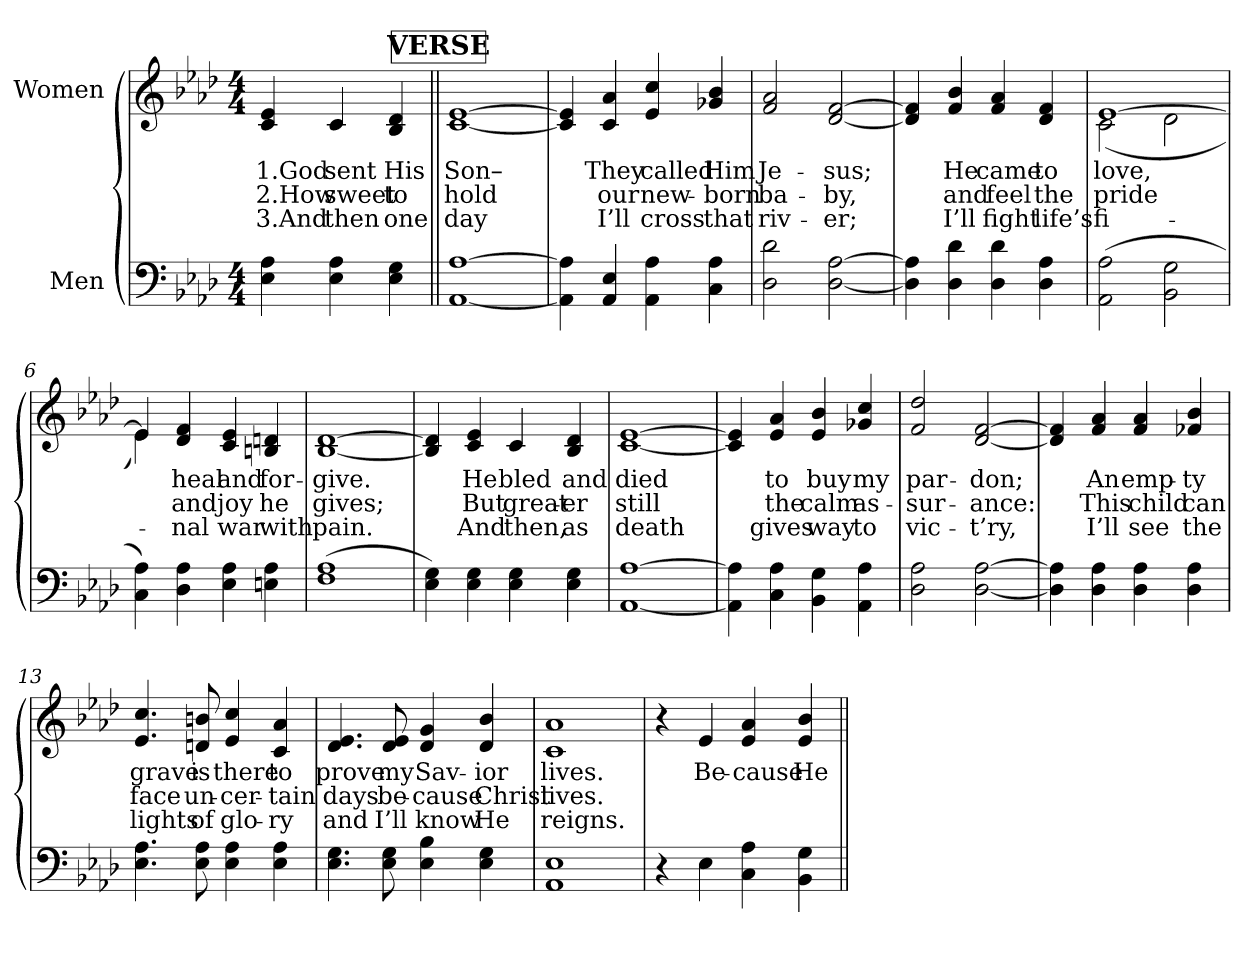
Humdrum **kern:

**kern	**kern	**text	**text	**text
*part2	*part1	*part1	*part1	*part1
*staff2	*staff1	*staff1	*staff1	*staff1
*I"Men	*I"Women	*	*	*
*clefF4	*clefG2	*	*	*
*k[b-e-a-d-]	*k[b-e-a-d-]	*	*	*
*A-:	*A-:	*	*	*
*M4/4	*M4/4	*	*	*
=	=	=	=	=
!	!	!LO:LY:b	!LO:LY:b	!LO:LY:b
4E-\ 4A-\	4c/ 4e-/	1.God	2.How	3.And
!	!	!LO:LY:b	!LO:LY:b	!LO:LY:b
4E-\ 4A-\	4c/	sent	sweet	then
!	!	!LO:LY:b	!LO:LY:b	!LO:LY:b
4E-\ 4G\	4B-/ 4d-/	His	to	one
!!LO:REH:place=s1:a:B:t=VERSE
=1||	=1||	=1||	=1||	=1||
!	!	!LO:LY:b	!LO:LY:b	!LO:LY:b
[1AA- [1A-	[1c [1e-	Son–	hold	day
=2	=2	=2	=2	=2
4AA-\] 4A-\]	4c/] 4e-/]	.	.	.
!	!	!LO:LY:b	!LO:LY:b	!LO:LY:b
4AA-/ 4E-/	4c/ 4a-/	They	our	I’ll
!	!	!LO:LY:b	!LO:LY:b	!LO:LY:b
4AA-\ 4A-\	4e-/ 4cc/	called	new-	cross
!	!	!LO:LY:b	!LO:LY:b	!LO:LY:b
4C\ 4A-\	4g-X/ 4b-/	Him	-born	that
=3	=3	=3	=3	=3
!	!	!LO:LY:b	!LO:LY:b	!LO:LY:b
2D-\ 2d-\	2f/ 2a-/	Je-	ba-	riv-
!	!	!LO:LY:b	!LO:LY:b	!LO:LY:b
[2D-\ [2A-\	[2d-/ [2f/	-sus;	-by,	-er;
!!LO:LB:g=z
=4	=4	=4	=4	=4
4D-\] 4A-\]	4d-/] 4f/]	.	.	.
!	!	!LO:LY:b	!LO:LY:b	!LO:LY:b
4D-\ 4d-\	4f/ 4b-/	He	and	I’ll
!	!	!LO:LY:b	!LO:LY:b	!LO:LY:b
4D-\ 4d-\	4f/ 4a-/	came	feel	fight
!	!	!LO:LY:b	!LO:LY:b	!LO:LY:b
4D-\ 4A-\	4d-/ 4f/	to	the	life’s
=5	=5	=5	=5	=5
!	!	!LO:LY:b	!LO:LY:b	!LO:LY:b
*	*^	*	*	*
(>2AA-\ 2A-\	[>1e-	(<2c\	love,	pride	fi-
2BB-\ 2G\	.	2d-\	.	.	.
=6	=6	=6	=6	=6	=6
4C\ 4A-\)	4e-/]	4e-\)	.	.	.
!	!	!	!LO:LY:b	!LO:LY:b	!LO:LY:b
4D-\ 4A-\	4d-/ 4f/	2.ryy	heal	and	-nal
!	!	!	!LO:LY:b	!LO:LY:b	!LO:LY:b
4E-\ 4A-\	4c/ 4e-/	.	and	joy	war
!	!	!	!LO:LY:b	!LO:LY:b	!LO:LY:b
4En\ 4A-\	4Bn/ 4dn/	.	for-	he	with
*	*v	*v	*	*	*
!!LO:LB:g=z
=7	=7	=7	=7	=7
!	!	!LO:LY:b	!LO:LY:b	!LO:LY:b
(>1F 1A-	[1B- [1d-	-give.	gives;	pain.
=8	=8	=8	=8	=8
4E-\ 4G\)	4B-/] 4d-/]	.	.	.
!	!	!LO:LY:b	!LO:LY:b	!LO:LY:b
4E-\ 4G\	4c/ 4e-/	He	But	And
!	!	!LO:LY:b	!LO:LY:b	!LO:LY:b
4E-\ 4G\	4c/	bled	great-	then,
!	!	!LO:LY:b	!LO:LY:b	!LO:LY:b
4E-\ 4G\	4B-/ 4d-/	and	-er	as
=9	=9	=9	=9	=9
!	!	!LO:LY:b	!LO:LY:b	!LO:LY:b
[1AA- [1A-	[1c [1e-	died	still	death
=10	=10	=10	=10	=10
4AA-\] 4A-\]	4c/] 4e-/]	.	.	.
!	!	!LO:LY:b	!LO:LY:b	!LO:LY:b
4C\ 4A-\	4e-/ 4a-/	to	the	gives
!	!	!LO:LY:b	!LO:LY:b	!LO:LY:b
4BB-\ 4G\	4e-/ 4b-/	buy	calm	way
!	!	!LO:LY:b	!LO:LY:b	!LO:LY:b
4AA-\ 4A-\	4g-X/ 4cc/	my	as-	to
!!LO:LB:g=z
=11	=11	=11	=11	=11
!	!	!LO:LY:b	!LO:LY:b	!LO:LY:b
2D-\ 2A-\	2f/ 2dd-/	par-	-sur-	vic-
!	!	!LO:LY:b	!LO:LY:b	!LO:LY:b
[2D-\ [2A-\	[2d-/ [2f/	-don;	-ance:	-t’ry,
=12	=12	=12	=12	=12
4D-\] 4A-\]	4d-/] 4f/]	.	.	.
!	!	!LO:LY:b	!LO:LY:b	!LO:LY:b
4D-\ 4A-\	4f/ 4a-/	An	This	I’ll
!	!	!LO:LY:b	!LO:LY:b	!LO:LY:b
4D-\ 4A-\	4f/ 4a-/	emp-	child	see
!	!	!LO:LY:b	!LO:LY:b	!LO:LY:b
4D-\ 4A-\	4f-X/ 4b-/	-ty	can	the
=13	=13	=13	=13	=13
!	!	!LO:LY:b	!LO:LY:b	!LO:LY:b
4.E-\ 4.A-\	4.e-/ 4.cc/	grave	face	lights
!	!	!LO:LY:b	!LO:LY:b	!LO:LY:b
8E-\ 8A-\	8dn/ 8bn/	is	un-	of
!	!	!LO:LY:b	!LO:LY:b	!LO:LY:b
4E-\ 4A-\	4e-/ 4cc/	there	-cer-	glo-
!	!	!LO:LY:b	!LO:LY:b	!LO:LY:b
4E-\ 4A-\	4c/ 4a-/	to	-tain	-ry
!!LO:PB:g=z
=14	=14	=14	=14	=14
!	!	!LO:LY:b	!LO:LY:b	!LO:LY:b
4.E-\ 4.G\	4.d-/ 4.e-/	prove	days	and
!	!	!LO:LY:b	!LO:LY:b	!LO:LY:b
8E-\ 8G\	8d-/ 8e-/	my	be-	I’ll
!	!	!LO:LY:b	!LO:LY:b	!LO:LY:b
4E-\ 4B-\	4d-/ 4g/	Sav-	-cause	know
!	!	!LO:LY:b	!LO:LY:b	!LO:LY:b
4E-\ 4G\	4d-/ 4b-/	-ior	Christ	He
=15	=15	=15	=15	=15
!	!	!LO:LY:b	!LO:LY:b	!LO:LY:b
1AA- 1E-	1c 1a-	lives.	lives.	reigns.
=16	=16	=16	=16	=16
4r	4r	.	.	.
!	!	!LO:LY:b	!	!
4E-\	4e-/	Be-	.	.
!	!	!LO:LY:b	!	!
4C\ 4A-\	4e-/ 4a-/	-cause	.	.
!	!	!LO:LY:b	!	!
4BB-\ 4G\	4e-/ 4b-/	He	.	.
=||	=||	=||	=||	=||
*-	*-	*-	*-	*-
